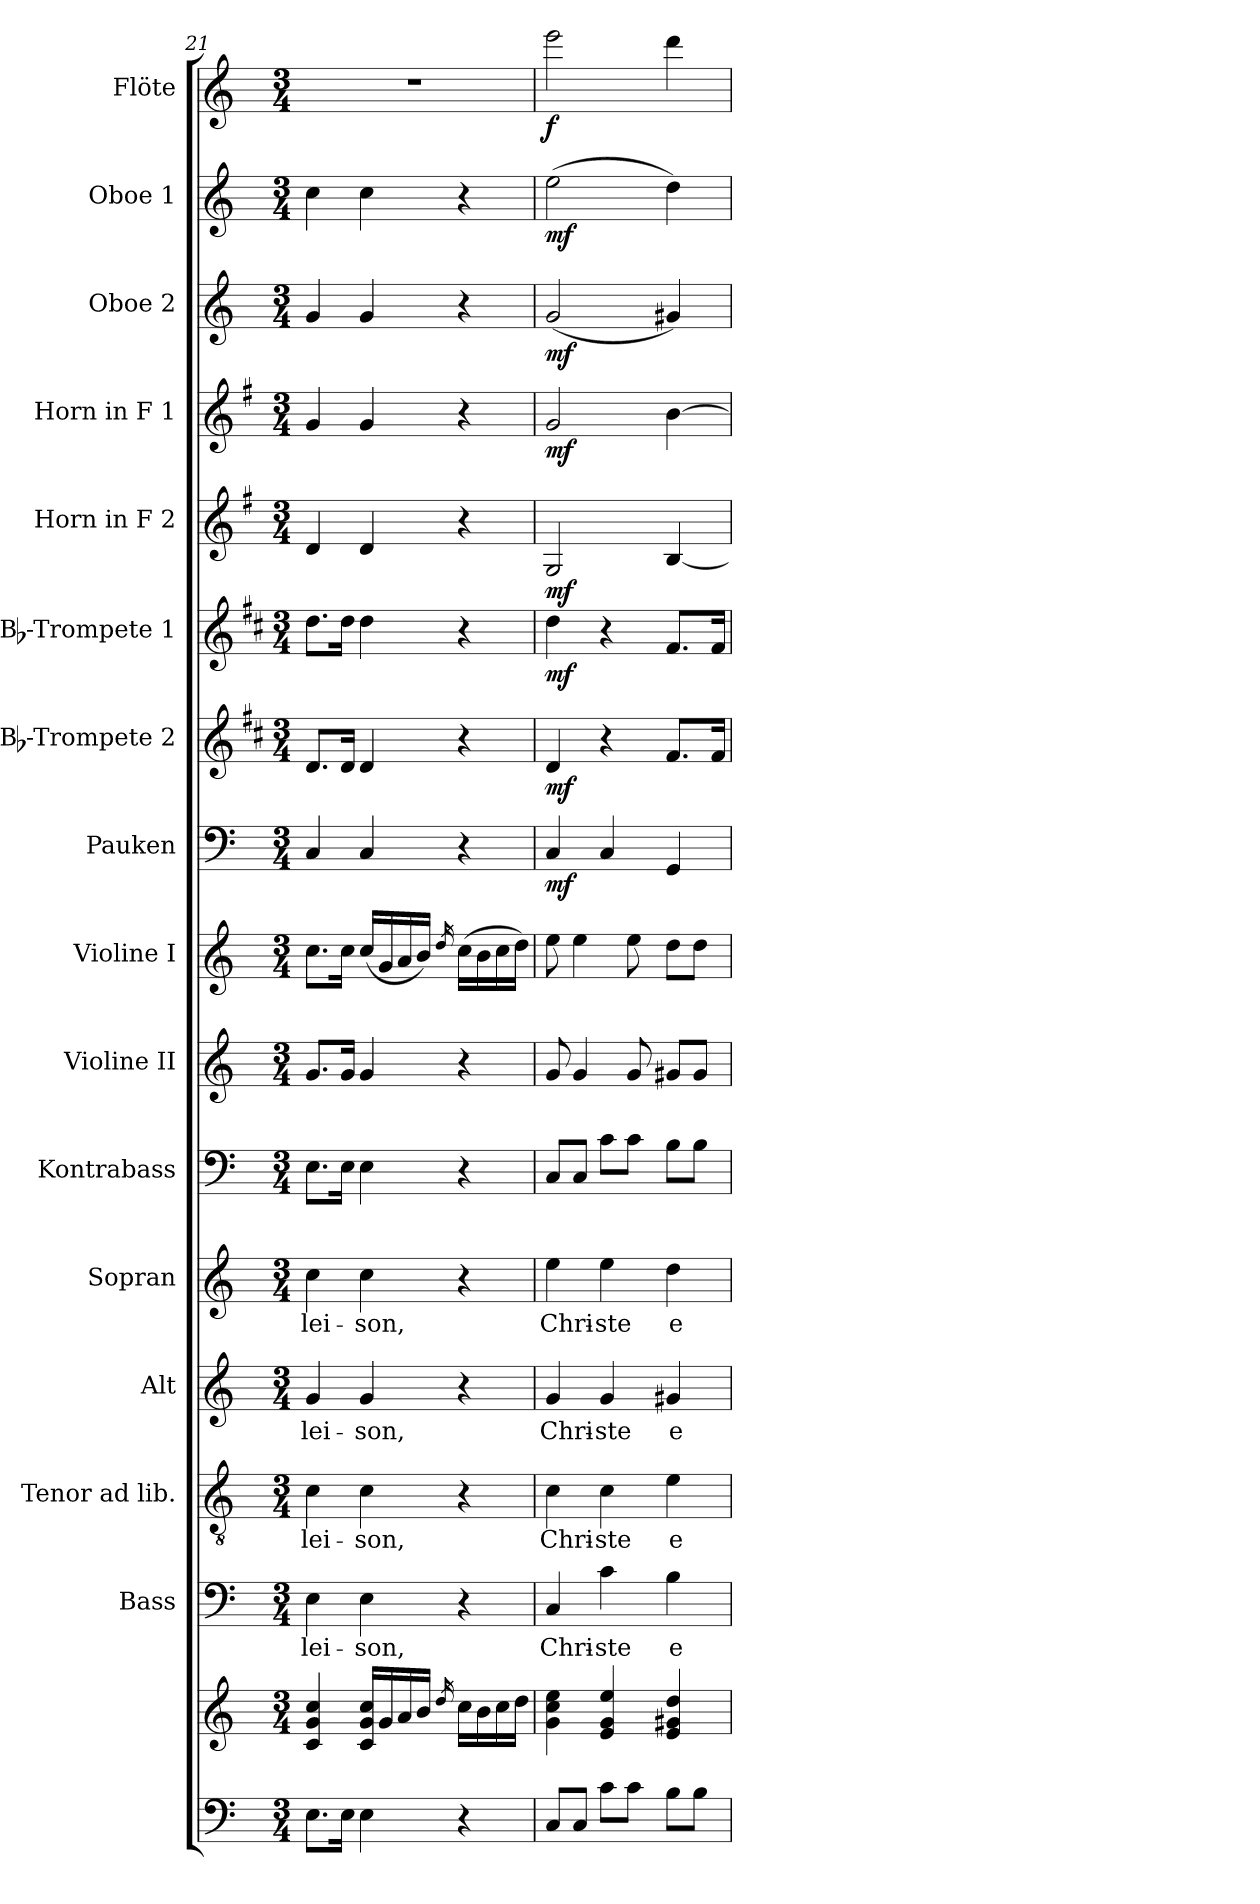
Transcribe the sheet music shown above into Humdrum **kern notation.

**kern	**kern	**kern	**text	**kern	**text	**kern	**text	**kern	**text	**kern	**kern	**kern	**kern	**dynam	**kern	**dynam	**kern	**dynam	**kern	**dynam	**kern	**dynam	**kern	**dynam	**kern	**dynam	**kern	**dynam
*part16	*part16	*part15	*part15	*part14	*part14	*part13	*part13	*part12	*part12	*part11	*part10	*part9	*part8	*part8	*part7	*part7	*part6	*part6	*part5	*part5	*part4	*part4	*part3	*part3	*part2	*part2	*part1	*part1
*staff17	*staff16	*staff15	*staff15	*staff14	*staff14	*staff13	*staff13	*staff12	*staff12	*staff11	*staff10	*staff9	*staff8	*staff8	*staff7	*staff7	*staff6	*staff6	*staff5	*staff5	*staff4	*staff4	*staff3	*staff3	*staff2	*staff2	*staff1	*staff1
*	*	*I"Bass	*	*I"Tenor ad lib.	*	*I"Alt	*	*I"Sopran	*	*I"Kontrabass	*I"Violine II	*I"Violine I	*I"Pauken	*	*I"Bb-Trompete 2	*	*I"Bb-Trompete 1	*	*I"Horn in F 2	*	*I"Horn in F 1	*	*I"Oboe 2	*	*I"Oboe 1	*	*I"Flöte	*
*	*	*I'B.	*	*I'T.	*	*I'A.	*	*I'S.	*	*I'Kb.	*I'Vl. II	*I'Vl. I	*I'Pk.	*	*I'Bb Trp. 2	*	*I'Bb Trp. 1	*	*	*	*	*	*I'Ob. 2	*	*I'Ob. 1	*	*I'Fl.	*
*clefF4	*clefG2	*clefF4	*	*clefGv2	*	*clefG2	*	*clefG2	*	*clefF4	*clefG2	*clefG2	*clefF4	*	*clefG2	*	*clefG2	*	*clefG2	*	*clefG2	*	*clefG2	*	*clefG2	*	*clefG2	*
*	*	*	*	*	*	*	*	*	*	*ITrd7c12	*	*	*	*	*ITrd1c2	*	*ITrd1c2	*	*ITrd4c7	*	*ITrd4c7	*	*	*	*	*	*	*
*k[]	*k[]	*k[]	*	*k[]	*	*k[]	*	*k[]	*	*k[]	*k[]	*k[]	*k[]	*	*k[]	*	*k[]	*	*k[]	*	*k[]	*	*k[]	*	*k[]	*	*k[]	*
*C:	*C:	*C:	*	*C:	*	*C:	*	*C:	*	*C:	*C:	*C:	*C:	*	*C:	*	*C:	*	*C:	*	*C:	*	*C:	*	*C:	*	*C:	*
*M3/4	*M3/4	*M3/4	*	*M3/4	*	*M3/4	*	*M3/4	*	*M3/4	*M3/4	*M3/4	*M3/4	*	*M3/4	*	*M3/4	*	*M3/4	*	*M3/4	*	*M3/4	*	*M3/4	*	*M3/4	*
=21	=21	=21	=21	=21	=21	=21	=21	=21	=21	=21	=21	=21	=21	=21	=21	=21	=21	=21	=21	=21	=21	=21	=21	=21	=21	=21	=21	=21
!	!	!	!LO:LY:b	!	!LO:LY:b	!	!LO:LY:b	!	!LO:LY:b	!	!	!	!	!	!	!	!	!	!	!	!	!	!	!	!	!	!	!
8.E\L	4c/ 4g/ 4cc/	4E\	-lei-	4c\	-lei-	4g/	-lei-	4cc\	-lei-	8.EE\L	8.g/L	8.cc\L	4C/	.	8.c/L	.	8.cc\L	.	4G/	.	4c/	.	4g/	.	4cc\	.	2.r	.
16E\Jk	.	.	.	.	.	.	.	.	.	16EE\Jk	16g/Jk	16cc\Jk	.	.	16c/Jk	.	16cc\Jk	.	.	.	.	.	.	.	.	.	.	.
!	!	!	!LO:LY:b	!	!LO:LY:b	!	!LO:LY:b	!	!LO:LY:b	!	!	!	!	!	!	!	!	!	!	!	!	!	!	!	!	!	!	!
4E\	16c/ 16g/ 16cc/LL	4E\	-son,	4c\	-son,	4g/	-son,	4cc\	-son,	4EE\	4g/	(<16cc/LL	4C/	.	4c/	.	4cc\	.	4G/	.	4c/	.	4g/	.	4cc\	.	.	.
.	16g/	.	.	.	.	.	.	.	.	.	.	16g/	.	.	.	.	.	.	.	.	.	.	.	.	.	.	.	.
.	16a/	.	.	.	.	.	.	.	.	.	.	16a/	.	.	.	.	.	.	.	.	.	.	.	.	.	.	.	.
.	16b/JJ	.	.	.	.	.	.	.	.	.	.	16b/JJ)	.	.	.	.	.	.	.	.	.	.	.	.	.	.	.	.
.	16qdd/	.	.	.	.	.	.	.	.	.	.	16qdd/	.	.	.	.	.	.	.	.	.	.	.	.	.	.	.	.
4r	16cc\LL	4r	.	4r	.	4r	.	4r	.	4r	4r	(>16cc\LL	4r	.	4r	.	4r	.	4r	.	4r	.	4r	.	4r	.	.	.
.	16b\	.	.	.	.	.	.	.	.	.	.	16b\	.	.	.	.	.	.	.	.	.	.	.	.	.	.	.	.
.	16cc\	.	.	.	.	.	.	.	.	.	.	16cc\	.	.	.	.	.	.	.	.	.	.	.	.	.	.	.	.
.	16dd\JJ	.	.	.	.	.	.	.	.	.	.	16dd\JJ)	.	.	.	.	.	.	.	.	.	.	.	.	.	.	.	.
=22	=22	=22	=22	=22	=22	=22	=22	=22	=22	=22	=22	=22	=22	=22	=22	=22	=22	=22	=22	=22	=22	=22	=22	=22	=22	=22	=22	=22
!	!	!	!LO:LY:b	!	!LO:LY:b	!	!LO:LY:b	!	!LO:LY:b	!	!	!	!	!LO:DY:b	!	!LO:DY:b	!	!LO:DY:b	!	!LO:DY:b	!	!LO:DY:b	!	!LO:DY:b	!	!LO:DY:b	!	!LO:DY:b
8C/L	4g\ 4cc\ 4ee\	4C/	Chri-	4c\	Chri-	4g/	Chri-	4ee\	Chri-	8CC/L	8g/	8ee\	4C/	mf	4c/	mf	4cc\	mf	2C/	mf	2c/	mf	(<2g/	mf	(>2ee\	mf	2eee\	f
8C/J	.	.	.	.	.	.	.	.	.	8CC/J	4g/	4ee\	.	.	.	.	.	.	.	.	.	.	.	.	.	.	.	.
!	!	!	!LO:LY:b	!	!LO:LY:b	!	!LO:LY:b	!	!LO:LY:b	!	!	!	!	!	!	!	!	!	!	!	!	!	!	!	!	!	!	!
8c\L	4e/ 4g/ 4ee/	4c\	-ste	4c\	-ste	4g/	-ste	4ee\	-ste	8C\L	.	.	4C/	.	4r	.	4r	.	.	.	.	.	.	.	.	.	.	.
8c\J	.	.	.	.	.	.	.	.	.	8C\J	8g/	8ee\	.	.	.	.	.	.	.	.	.	.	.	.	.	.	.	.
!	!	!	!LO:LY:b	!	!LO:LY:b	!	!LO:LY:b	!	!LO:LY:b	!	!	!	!	!	!	!	!	!	!	!	!	!	!	!	!	!	!	!
8B\L	4e/ 4g#X/ 4dd/	4B\	e-	4e\	e-	4g#X/	e-	4dd\	e-	8BB\L	8g#X/L	8dd\L	4GG/	.	8.e/L	.	8.e/L	.	[4E/	.	[4e\	.	4g#X/)	.	4dd\)	.	4ddd\	.
8B\J	.	.	.	.	.	.	.	.	.	8BB\J	8g#/J	8dd\J	.	.	.	.	.	.	.	.	.	.	.	.	.	.	.	.
.	.	.	.	.	.	.	.	.	.	.	.	.	.	.	16e/Jk	.	16e/Jk	.	.	.	.	.	.	.	.	.	.	.
=	=	=	=	=	=	=	=	=	=	=	=	=	=	=	=	=	=	=	=	=	=	=	=	=	=	=	=	=
*-	*-	*-	*-	*-	*-	*-	*-	*-	*-	*-	*-	*-	*-	*-	*-	*-	*-	*-	*-	*-	*-	*-	*-	*-	*-	*-	*-	*-
